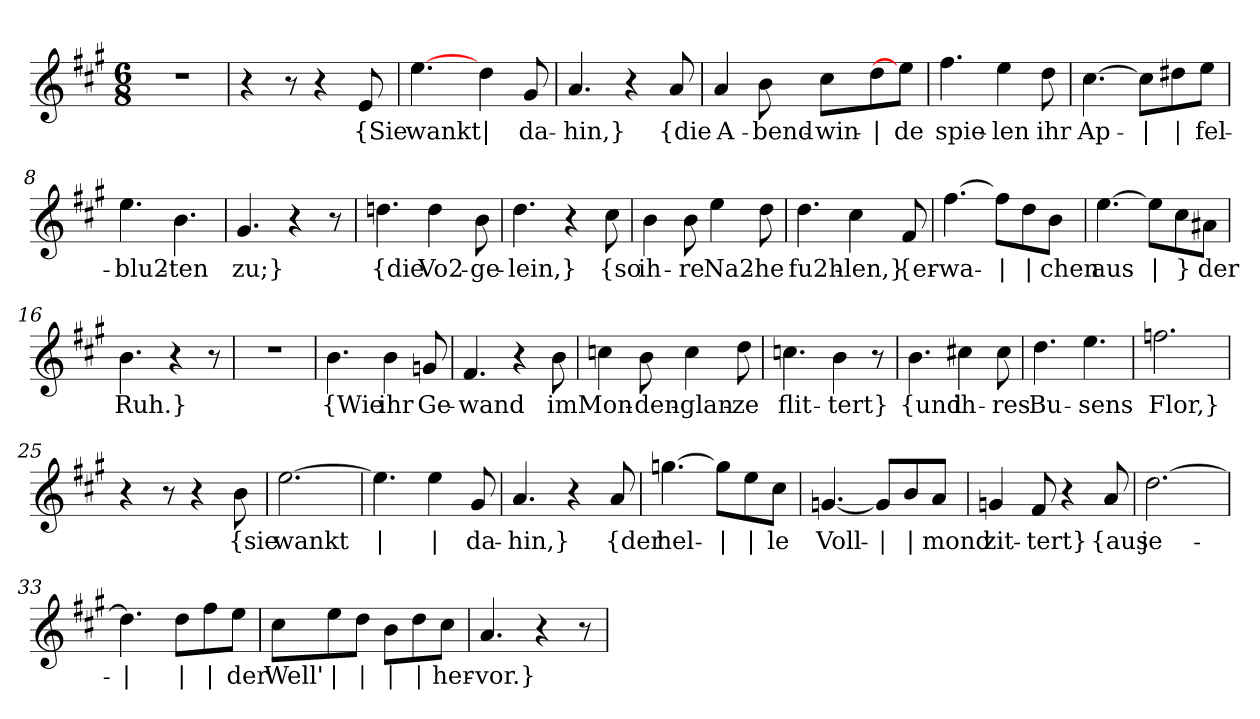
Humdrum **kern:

**kern	**text
*part1	*part1
*staff1	*staff1
*clefG2	*
*k[f#c#g#]	*
*M6/8	*
=1	=1
2.r	.
=2	=2
4r	.
8r	.
4r	.
!	!LO:LY:b
8e/	{Sie
=3	=3
!	!LO:LY:b
[4.ee\	wankt
!	!LO:LY:b
4dd\	|
!	!LO:LY:b
8g#/	da-
=4	=4
!	!LO:LY:b
4.a/	-hin,}
4r	.
!	!LO:LY:b
8a/	{die
=5	=5
!	!LO:LY:b
4a/	A-
!	!LO:LY:b
8b\	-bend-
!	!LO:LY:b
8cc#\L	-win-
!	!LO:LY:b
8dd\	|
!	!LO:LY:b
8ee\J]	-de
=6	=6
!	!LO:LY:b
4.ff#\	spie-
!	!LO:LY:b
4ee\	-len
!	!LO:LY:b
8dd\	ihr
=7	=7
!	!LO:LY:b
[4.cc#\	Ap-
!	!LO:LY:b
8cc#\L]	|
!	!LO:LY:b
8dd#X\	|
!	!LO:LY:b
8ee\J	-fel-
!!LO:LB:g=z
=8	=8
!	!LO:LY:b
4.ee\	-blu2-
!	!LO:LY:b
4.b\	-ten
=9	=9
!	!LO:LY:b
4.g#/	zu;}
4r	.
8r	.
=10	=10
!	!LO:LY:b
4.ddn\	{die
!	!LO:LY:b
4dd\	Vo2-
!	!LO:LY:b
8b\	-ge-
=11	=11
!	!LO:LY:b
4.dd\	-lein,}
4r	.
!	!LO:LY:b
8cc#\	{so
=12	=12
!	!LO:LY:b
4b\	ih-
!	!LO:LY:b
8b\	-re
!	!LO:LY:b
4ee\	Na2-
!	!LO:LY:b
8dd\	-he
=13	=13
!	!LO:LY:b
4.dd\	fu2h-
!	!LO:LY:b
4cc#\	-len,}
!	!LO:LY:b
8f#/	{er-
=14	=14
!	!LO:LY:b
[4.ff#\	-wa-
!	!LO:LY:b
8ff#\L]	|
!	!LO:LY:b
8dd\	|
!	!LO:LY:b
8b\J	-chen
!!LO:LB:g=z
=15	=15
!	!LO:LY:b
[4.ee\	aus
!	!LO:LY:b
8ee\L]	|
!	!LO:LY:b
8cc#\	}
!	!LO:LY:b
8a#X\J	der
=16	=16
!	!LO:LY:b
4.b\	Ruh.}
4r	.
8r	.
=17	=17
2.r	.
=18	=18
!	!LO:LY:b
4.b\	{Wie
!	!LO:LY:b
4b\	ihr
!	!LO:LY:b
8gn/	Ge-
=19	=19
!	!LO:LY:b
4.f#/	-wand
4r	.
!	!LO:LY:b
8b\	im
=20	=20
!	!LO:LY:b
4ccn\	Mon-
!	!LO:LY:b
8b\	-den-
!	!LO:LY:b
4cc\	-glan-
!	!LO:LY:b
8dd\	-ze
=21	=21
!	!LO:LY:b
4.ccn\	flit-
!	!LO:LY:b
4b\	-tert}
8r	.
!!LO:LB:g=z
=22	=22
!	!LO:LY:b
4.b\	{und
!	!LO:LY:b
4cc#X\	ih-
!	!LO:LY:b
8cc#\	-res
=23	=23
!	!LO:LY:b
4.dd\	Bu-
!	!LO:LY:b
4.ee\	-sens
=24	=24
!	!LO:LY:b
2.ffn\	Flor,}
=25	=25
4r	.
8r	.
4r	.
!	!LO:LY:b
8b\	{sie
=26	=26
!	!LO:LY:b
[2.ee\	wankt
=27	=27
!	!LO:LY:b
4.ee\]	|
!	!LO:LY:b
4ee\	|
!	!LO:LY:b
8g#/	da-
=28	=28
!	!LO:LY:b
4.a/	-hin,}
4r	.
!	!LO:LY:b
8a/	{der
=29	=29
!	!LO:LY:b
[4.ggn\	hel-
!	!LO:LY:b
8gg\L]	|
!	!LO:LY:b
8ee\	|
!	!LO:LY:b
8cc#\J	-le
=30	=30
!	!LO:LY:b
[4.gn/	Voll-
!	!LO:LY:b
8g/L]	|
!	!LO:LY:b
8b/	|
!	!LO:LY:b
8a/J	-mond
!!LO:LB:g=z
=31	=31
!	!LO:LY:b
4gn/	zit-
!	!LO:LY:b
8f#/	-tert}
4r	.
!	!LO:LY:b
8a/	{aus
=32	=32
!	!LO:LY:b
[2.dd\	je-
=33	=33
!	!LO:LY:b
4.dd\]	|
!	!LO:LY:b
8dd\L	|
!	!LO:LY:b
8ff#\	|
!	!LO:LY:b
8ee\J	-der
=34	=34
!	!LO:LY:b
8cc#\L	Well'
!	!LO:LY:b
8ee\	|
!	!LO:LY:b
8dd\J	|
!	!LO:LY:b
8b\L	|
!	!LO:LY:b
8dd\	|
!	!LO:LY:b
8cc#\J	her-
=35	=35
!	!LO:LY:b
4.a/	vor.}
4r	.
8r	.
=	=
*-	*-
